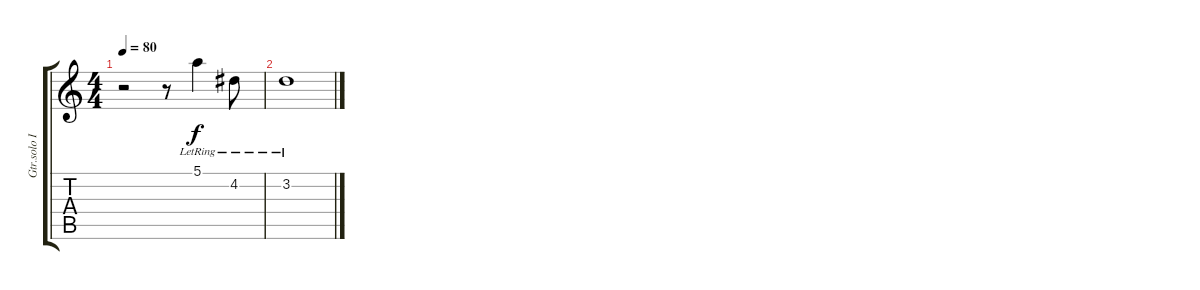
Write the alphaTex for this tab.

\track ("Gtr.solo II" "Gtr.solo I") {instrument electricguitarjazz}
\staff {score tabs}
\tuning (E4 B3 G3 D3 A2 E2) {hide}
\ts (4 4)
\tempo 80
\clef g2
\ks c
r.2{dy f} r.8 5.1{lr}.4 4.2{lr}.8 |
3.2{lr}.1
